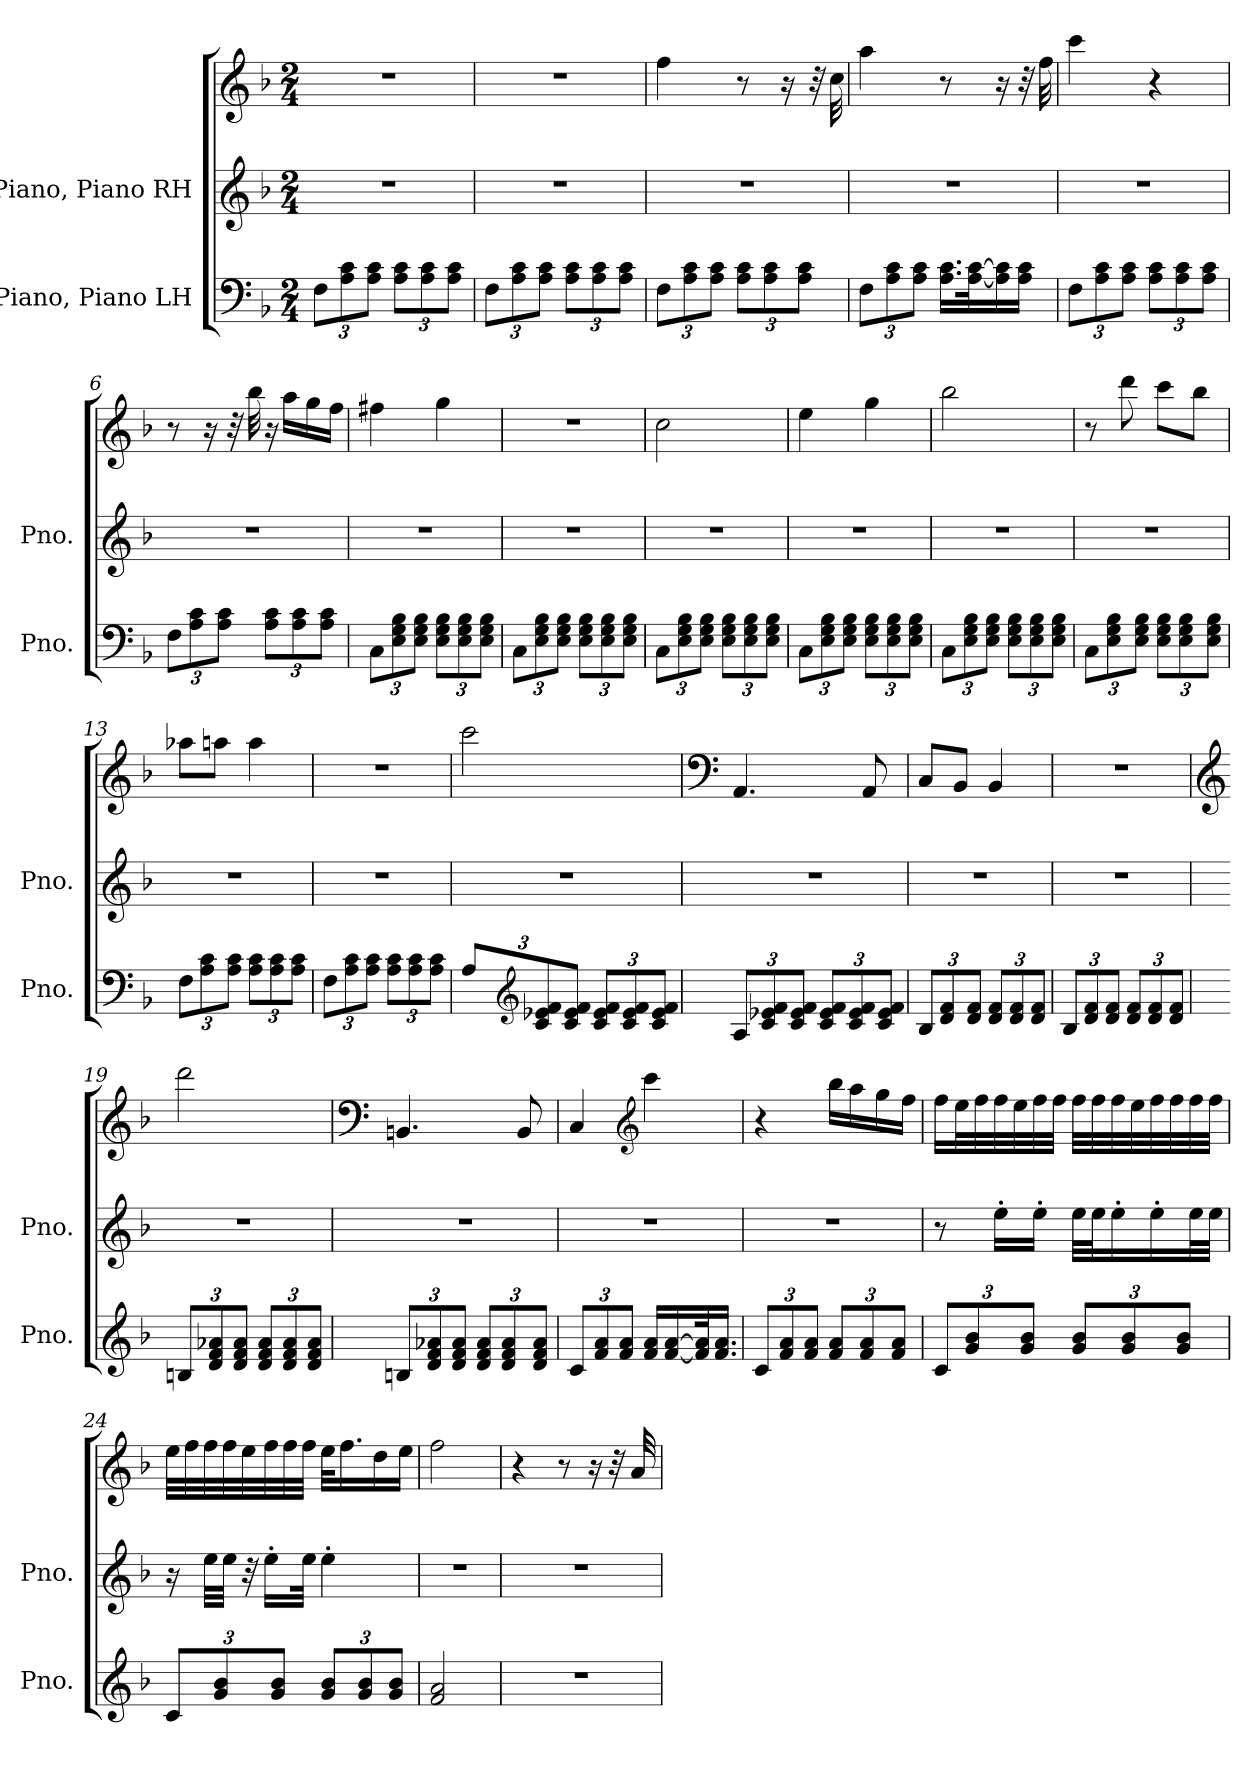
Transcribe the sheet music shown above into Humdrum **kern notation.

**kern	**kern	**kern
*part2	*part1	*part1
*staff3	*staff2	*staff1
*I"Piano, Piano LH	*I"Piano, Piano RH	*
*I'Pno.	*I'Pno.	*
*clefF4	*clefG2	*clefG2
*k[b-]	*k[b-]	*k[b-]
*M2/4	*M2/4	*M2/4
*MM57	*MM57	*MM57
*Xbrackettup	*	*
=1	=1	=1
12F\L	2r	2r
12A\ 12c\	.	.
12A\ 12c\J	.	.
12A\ 12c\L	.	.
12A\ 12c\	.	.
12A\ 12c\J	.	.
=2	=2	=2
12F\L	2r	2r
12A\ 12c\	.	.
12A\ 12c\J	.	.
12A\ 12c\L	.	.
12A\ 12c\	.	.
12A\ 12c\J	.	.
=3	=3	=3
12F\L	2r	4ff\
12A\ 12c\	.	.
12A\ 12c\J	.	.
12A\ 12c\L	.	8r
12A\ 12c\	.	.
.	.	16r
12A\ 12c\J	.	.
.	.	32r
.	.	32cc\
!!LO:LB:g=z
=4	=4	=4
12F\L	2r	4aa\
12A\ 12c\	.	.
12A\ 12c\J	.	.
16.A\ 16.c\LL	.	8r
[32A\ [32c\K	.	.
16A\] 16c\]	.	16r
16A\ 16c\JJ	.	32r
.	.	32ff\
=5	=5	=5
12F\L	2r	4ccc\
12A\ 12c\	.	.
12A\ 12c\J	.	.
12A\ 12c\L	.	4r
12A\ 12c\	.	.
12A\ 12c\J	.	.
=6	=6	=6
12F\L	2r	8r
12A\ 12c\	.	.
.	.	16r
12A\ 12c\J	.	.
.	.	32r
.	.	32bb-\
12A\ 12c\L	.	16r
.	.	16aa\LL
12A\ 12c\	.	.
.	.	16gg\
12A\ 12c\J	.	.
.	.	16ff\JJ
=7	=7	=7
12C\L	2r	4ff#X\
12E\ 12G\ 12B-\	.	.
12E\ 12G\ 12B-\J	.	.
12E\ 12G\ 12B-\L	.	4gg\
12E\ 12G\ 12B-\	.	.
12E\ 12G\ 12B-\J	.	.
=8	=8	=8
12C\L	2r	2r
12E\ 12G\ 12B-\	.	.
12E\ 12G\ 12B-\J	.	.
12E\ 12G\ 12B-\L	.	.
12E\ 12G\ 12B-\	.	.
12E\ 12G\ 12B-\J	.	.
!!LO:LB:g=z
=9	=9	=9
12C\L	2r	2cc\
12E\ 12G\ 12B-\	.	.
12E\ 12G\ 12B-\J	.	.
12E\ 12G\ 12B-\L	.	.
12E\ 12G\ 12B-\	.	.
12E\ 12G\ 12B-\J	.	.
=10	=10	=10
12C\L	2r	4ee\
12E\ 12G\ 12B-\	.	.
12E\ 12G\ 12B-\J	.	.
12E\ 12G\ 12B-\L	.	4gg\
12E\ 12G\ 12B-\	.	.
12E\ 12G\ 12B-\J	.	.
=11	=11	=11
12C\L	2r	2bb-\
12E\ 12G\ 12B-\	.	.
12E\ 12G\ 12B-\J	.	.
12E\ 12G\ 12B-\L	.	.
12E\ 12G\ 12B-\	.	.
12E\ 12G\ 12B-\J	.	.
=12	=12	=12
12C\L	2r	8r
12E\ 12G\ 12B-\	.	.
.	.	8ddd\
12E\ 12G\ 12B-\J	.	.
12E\ 12G\ 12B-\L	.	8ccc\L
12E\ 12G\ 12B-\	.	.
.	.	8bb-\J
12E\ 12G\ 12B-\J	.	.
=13	=13	=13
12F\L	2r	8aa-X\L
12A\ 12c\	.	.
.	.	8aan\J
12A\ 12c\J	.	.
12A\ 12c\L	.	4aa\
12A\ 12c\	.	.
12A\ 12c\J	.	.
!!LO:LB:g=z
=14	=14	=14
12F\L	2r	2r
12A\ 12c\	.	.
12A\ 12c\J	.	.
12A\ 12c\L	.	.
12A\ 12c\	.	.
12A\ 12c\J	.	.
=15	=15	=15
12A/L	2r	2ccc\
*clefG2	*	*
12c/ 12e-X/ 12f/	.	.
12c/ 12e-/ 12f/J	.	.
12c/ 12e-/ 12f/L	.	.
12c/ 12e-/ 12f/	.	.
12c/ 12e-/ 12f/J	.	.
=16	=16	=16
*	*	*clefF4
12A/L	2r	4.AA/
12c/ 12e-X/ 12f/	.	.
12c/ 12e-/ 12f/J	.	.
12c/ 12e-/ 12f/L	.	.
12c/ 12e-/ 12f/	.	.
.	.	8AA/
12c/ 12e-/ 12f/J	.	.
=17	=17	=17
12B-/L	2r	8C/L
12d/ 12f/	.	.
.	.	8BB-/J
12d/ 12f/J	.	.
12d/ 12f/L	.	4BB-/
12d/ 12f/	.	.
12d/ 12f/J	.	.
!!LO:PB:g=z
=18	=18	=18
12B-/L	2r	2r
12d/ 12f/	.	.
12d/ 12f/J	.	.
12d/ 12f/L	.	.
12d/ 12f/	.	.
12d/ 12f/J	.	.
=19	=19	=19
*	*	*clefG2
12Bn/L	2r	2ddd\
12d/ 12f/ 12a-X/	.	.
12d/ 12f/ 12a-/J	.	.
12d/ 12f/ 12a-/L	.	.
12d/ 12f/ 12a-/	.	.
12d/ 12f/ 12a-/J	.	.
=20	=20	=20
*	*	*clefF4
12Bn/L	2r	4.BBn/
12d/ 12f/ 12a-X/	.	.
12d/ 12f/ 12a-/J	.	.
12d/ 12f/ 12a-/L	.	.
12d/ 12f/ 12a-/	.	.
.	.	8BB/
12d/ 12f/ 12a-/J	.	.
=21	=21	=21
12c/L	2r	4C/
12f/ 12a/	.	.
12f/ 12a/J	.	.
*	*	*clefG2
16f/ 16a/LL	.	4ccc\
[16f/ [16a/	.	.
32f/] 32a/]K	.	.
16.f/ 16.a/JJ	.	.
=22	=22	=22
12c/L	2r	4r
12f/ 12a/	.	.
12f/ 12a/J	.	.
12f/ 12a/L	.	16bb-\LL
.	.	16aa\
12f/ 12a/	.	.
.	.	16gg\
12f/ 12a/J	.	.
.	.	16ff\JJ
!!LO:LB:g=z
=23	=23	=23
12c/L	8r	16ff\LL
.	.	32ee\L
12g/ 12b-/	.	.
.	.	32ff\
.	16ee'\LL	32ff\
.	.	32ee\
12g/ 12b-/J	.	.
.	16ee'\JJ	32ff\
.	.	32ff\JJJ
12g/ 12b-/L	32ee\LLL	32ff\LLL
.	32ee\J	32ff\
.	16ee'\	32ff\
12g/ 12b-/	.	.
.	.	32ee\
.	16ee'\	32ff\
.	.	32ff\
12g/ 12b-/J	.	.
.	32ee\L	32ff\
.	32ee\JJJ	32ff\JJJ
=24	=24	=24
12c/L	16r	32ee\LLL
.	.	32ff\
.	32ee\LLL	32ff\
12g/ 12b-/	.	.
.	32ee\JJJ	32ff\
.	32r	32ee\
.	16ee'\LL	32ff\
12g/ 12b-/J	.	.
.	.	32ff\
.	32ee\JJk	32ff\JJJ
12g/ 12b-/L	4ee'\	32ee\KLL
.	.	16.ff\
12g/ 12b-/	.	.
.	.	16dd\
12g/ 12b-/J	.	.
.	.	16ee\JJ
=25	=25	=25
2f/ 2a/	2r	2ff\
=26	=26	=26
2r	2r	4r
.	.	8r
.	.	16r
.	.	32r
.	.	32a/
=	=	=
*-	*-	*-
